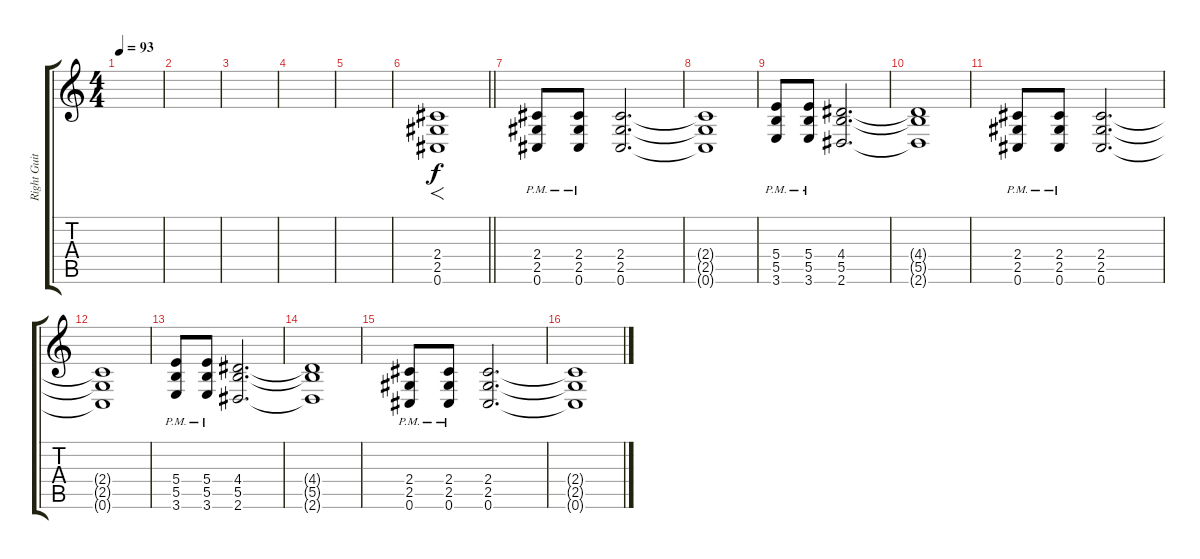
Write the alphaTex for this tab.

\track ("Right Guitar" "Right Guit") {instrument distortionguitar}
\staff {score tabs}
\tuning (Db4 Ab3 E3 B2 Gb2 Db2) {hide}
\ts (4 4)
\tempo 93
\clef g2
\ks c
|
|
|
|
|
\barLineRight lightlight
(2.4 2.5 0.6).1{f} |
(2.4{pm} 2.5{pm} 0.6{pm}).8 (2.4{pm} 2.5{pm} 0.6{pm}).8 (2.4 2.5 0.6).2{d} |
(2.4{t} 2.5{t} 0.6{t}).1 |
(5.4{pm} 5.5{pm} 3.6{pm}).8 (5.4{pm} 5.5{pm} 3.6{pm}).8 (4.4 5.5 2.6).2{d} |
(4.4{t} 5.5{t} 2.6{t}).1 |
(2.4{pm} 2.5{pm} 0.6{pm}).8 (2.4{pm} 2.5{pm} 0.6{pm}).8 (2.4 2.5 0.6).2{d} |
(2.4{t} 2.5{t} 0.6{t}).1 |
(5.4{pm} 5.5{pm} 3.6{pm}).8 (5.4{pm} 5.5{pm} 3.6{pm}).8 (4.4 5.5 2.6).2{d} |
(4.4{t} 5.5{t} 2.6{t}).1 |
(2.4{pm} 2.5{pm} 0.6{pm}).8 (2.4{pm} 2.5{pm} 0.6{pm}).8 (2.4 2.5 0.6).2{d} |
(2.4{t} 2.5{t} 0.6{t}).1
